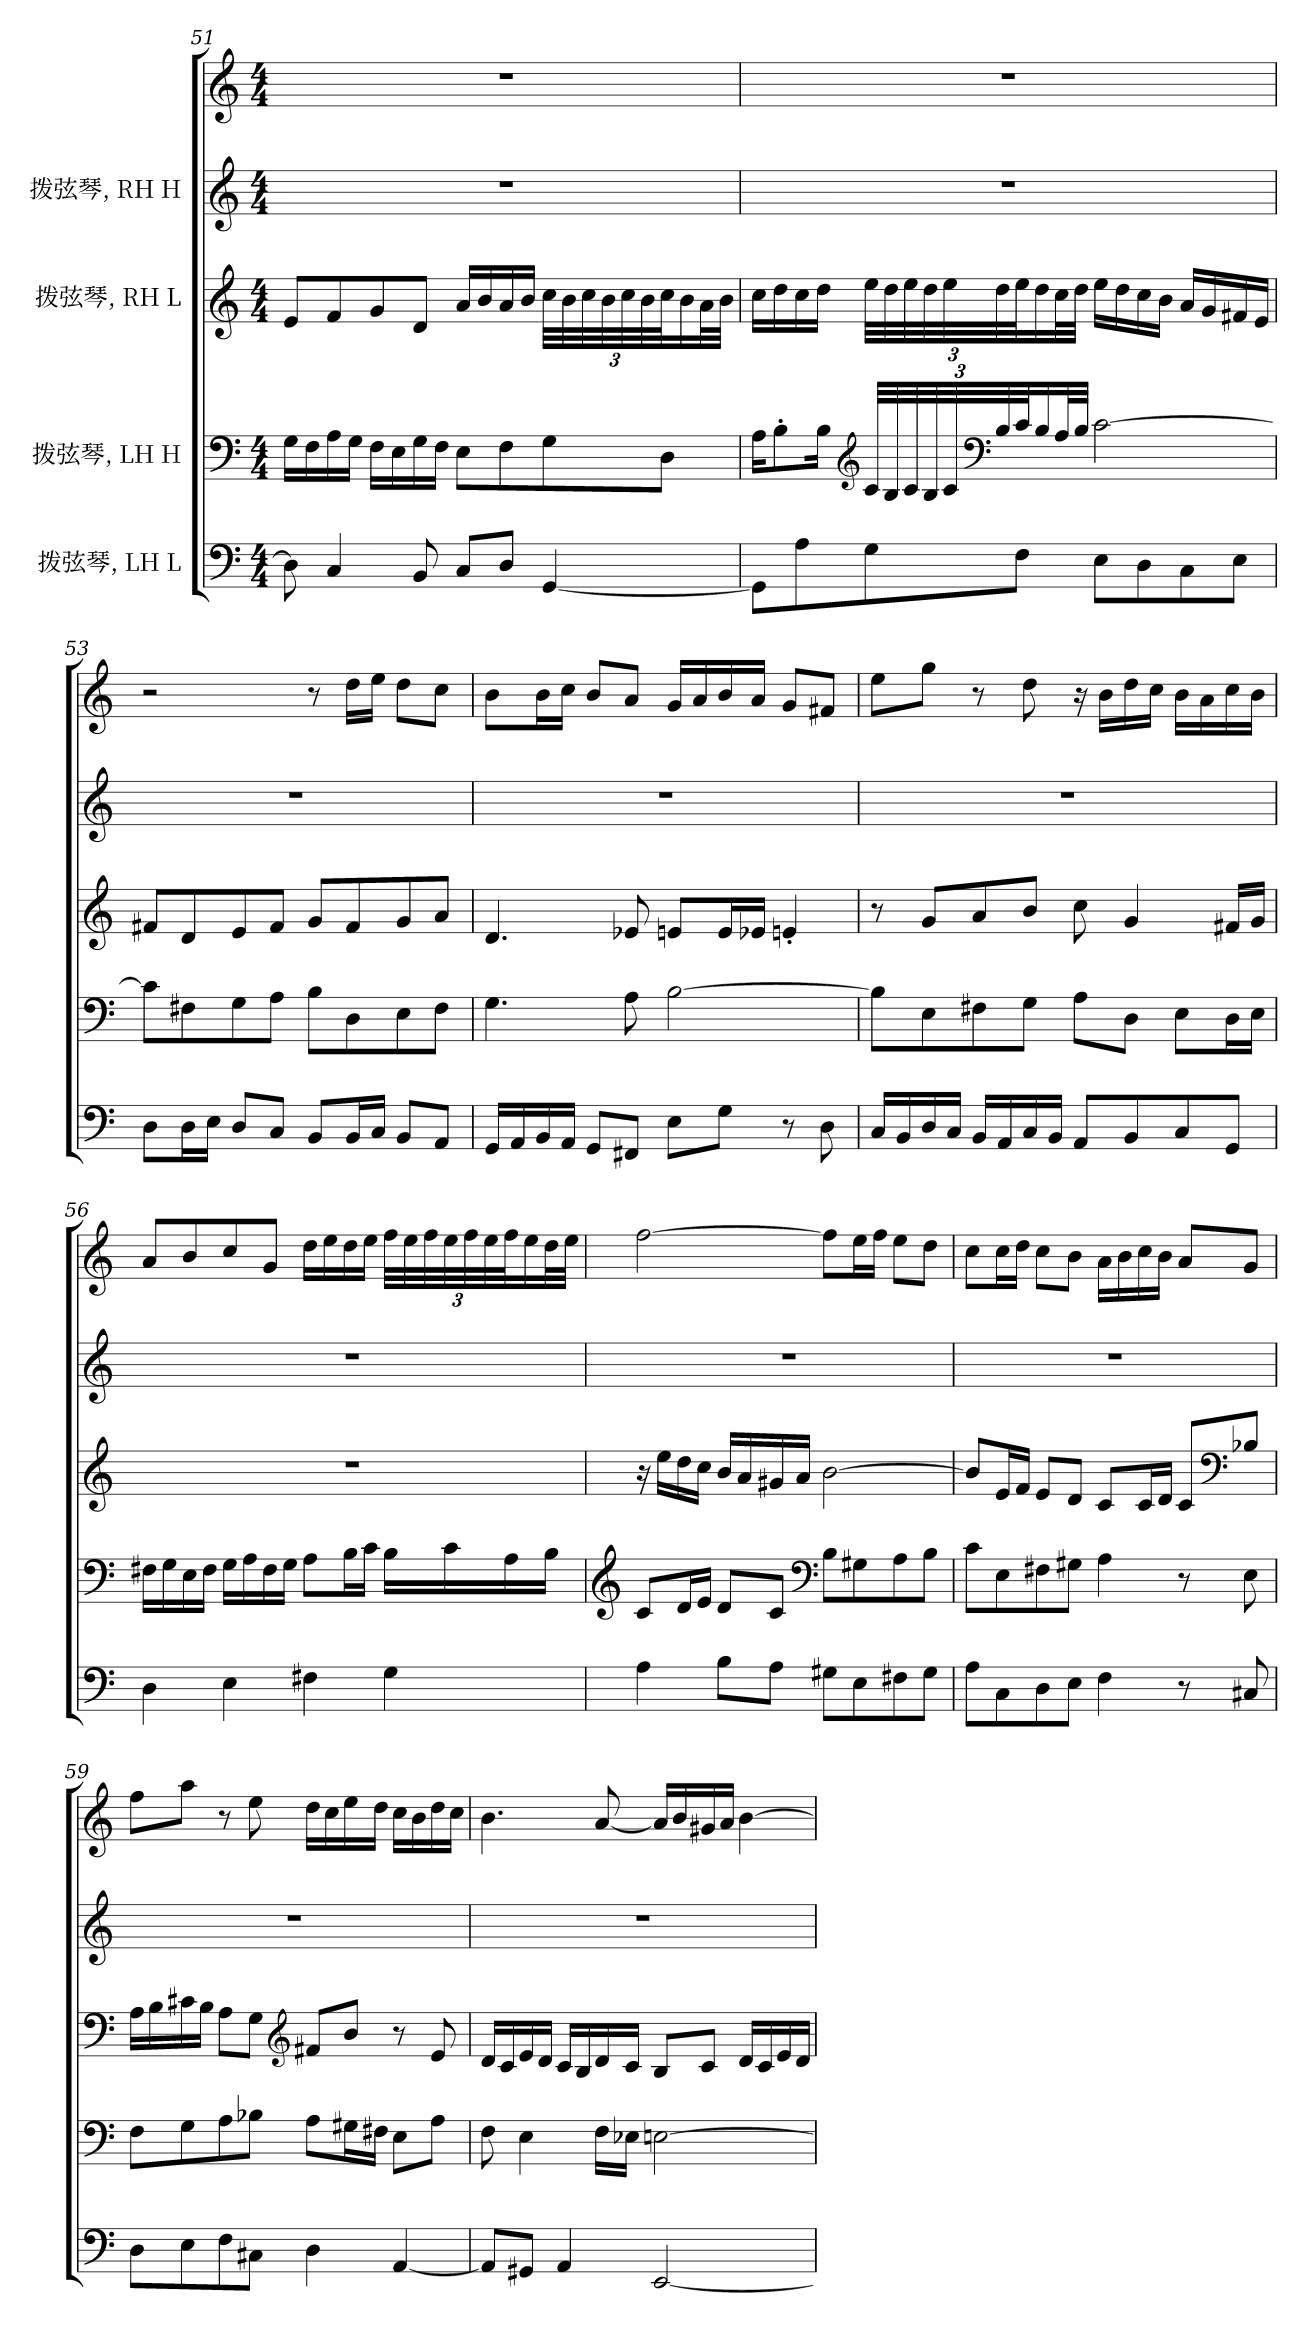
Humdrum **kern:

**kern	**kern	**kern	**kern	**kern
*part4	*part3	*part2	*part1	*part1
*staff5	*staff4	*staff3	*staff2	*staff1
*I"拨弦琴, LH L	*I"拨弦琴, LH H	*I"拨弦琴, RH L	*I"拨弦琴, RH H	*
*clefF4	*clefF4	*clefG2	*clefG2	*clefG2
*k[]	*k[]	*k[]	*k[]	*k[]
*M4/4	*M4/4	*M4/4	*M4/4	*M4/4
=51	=51	=51	=51	=51
8D\]	16G\LL	8e/L	1r	1r
.	16F\	.	.	.
4C/	16A\	8f/	.	.
.	16G\JJ	.	.	.
.	16F\LL	8g/	.	.
.	16E\	.	.	.
8BB/	16G\	8d/J	.	.
.	16F\JJ	.	.	.
8C/L	8E\L	16a/LL	.	.
.	.	16b/	.	.
8D/J	8F\	16a/	.	.
.	.	16b/JJ	.	.
*	*	*Xbrackettup	*	*
[4GG/	8G\	48cc\LLL	.	.
.	.	48b\	.	.
.	.	48cc\	.	.
.	.	48b\	.	.
.	.	48cc\	.	.
.	.	48b\	.	.
.	8D\J	48cc\J	.	.
.	.	24b\	.	.
.	.	32a\L	.	.
.	.	32b\JJJ	.	.
!!LO:LB:g=z
=52	=52	=52	=52	=52
8GG\L]	16A\KL	16cc\LL	1r	1r
.	8B'\	16dd\	.	.
8A\	.	16cc\	.	.
.	16B\Jk	16dd\JJ	.	.
*	*clefG2	*	*	*
*	*Xbrackettup	*	*	*
8G\	48c/LLL	48ee\LLL	.	.
.	48B/	48dd\	.	.
.	48c/	48ee\	.	.
.	48B/	48dd\	.	.
.	48c/	48ee\	.	.
*	*clefF4	*	*	*
.	48B/	48dd\	.	.
8F\J	48c/J	48ee\J	.	.
.	24B/	24dd\	.	.
.	32A/L	32cc\L	.	.
.	32B/JJJ	32dd\JJJ	.	.
8E\L	[2c\	16ee\LL	.	.
.	.	16dd\	.	.
8D\	.	16cc\	.	.
.	.	16b\JJ	.	.
8C\	.	16a/LL	.	.
.	.	16g/	.	.
8E\J	.	16f#X/	.	.
.	.	16e/JJ	.	.
=53	=53	=53	=53	=53
8D\L	8c\L]	8f#X/L	1r	2r
16D\L	8F#X\	8d/	.	.
16E\JJ	.	.	.	.
8D/L	8G\	8e/	.	.
8C/J	8A\J	8f#/J	.	.
8BB/L	8B\L	8g/L	.	8r
16BB/L	8D\	8f#/	.	16dd\LL
16C/JJ	.	.	.	16ee\JJ
8BB/L	8E\	8g/	.	8dd\L
8AA/J	8F#\J	8a/J	.	8cc\J
!!LO:PB:g=z
=54	=54	=54	=54	=54
16GG/LL	4.G\	4.d/	1r	8b\L
16AA/	.	.	.	.
16BB/	.	.	.	16b\L
16AA/JJ	.	.	.	16cc\JJ
8GG/L	.	.	.	8b/L
8FF#X/J	8A\	8e-X/	.	8a/J
8E\L	[2B\	8en/L	.	16g/LL
.	.	.	.	16a/
8G\J	.	16e/L	.	16b/
.	.	16e-X/JJ	.	16a/JJ
8r	.	4en'/	.	8g/L
8D\	.	.	.	8f#X/J
=55	=55	=55	=55	=55
16C/LL	8B\L]	8r	1r	8ee\L
16BB/	.	.	.	.
16D/	8E\	8g/L	.	8gg\J
16C/JJ	.	.	.	.
16BB/LL	8F#X\	8a/	.	8r
16AA/	.	.	.	.
16C/	8G\J	8b/J	.	8dd\
16BB/JJ	.	.	.	.
8AA/L	8A\L	8cc\	.	16r
.	.	.	.	16b\LL
8BB/	8D\J	4g/	.	16dd\
.	.	.	.	16cc\JJ
8C/	8E\L	.	.	16b\LL
.	.	.	.	16a\
8GG/J	16D\L	16f#X/LL	.	16cc\
.	16E\JJ	16g/JJ	.	16b\JJ
!!LO:LB:g=z
=56	=56	=56	=56	=56
4D\	16F#X\LL	1r	1r	8a/L
.	16G\	.	.	.
.	16E\	.	.	8b/
.	16F#\JJ	.	.	.
4E\	16G\LL	.	.	8cc/
.	16A\	.	.	.
.	16F#\	.	.	8g/J
.	16G\JJ	.	.	.
4F#X\	8A\L	.	.	16dd\LL
.	.	.	.	16ee\
.	16B\L	.	.	16dd\
.	16c\JJ	.	.	16ee\JJ
*	*	*	*	*Xbrackettup
4G\	16B\LL	.	.	48ff\LLL
.	.	.	.	48ee\
.	.	.	.	48ff\
.	16c\	.	.	48ee\
.	.	.	.	48ff\
.	.	.	.	48ee\
.	16A\	.	.	48ff\J
.	.	.	.	24ee\
.	16B\JJ	.	.	32dd\L
.	.	.	.	32ee\JJJ
=57	=57	=57	=57	=57
*	*clefG2	*	*	*
4A\	8c/L	16r	1r	[2ff\
.	.	16ee\LL	.	.
.	16d/L	16dd\	.	.
.	16e/JJ	16cc\JJ	.	.
8B\L	8d/L	16b/LL	.	.
.	.	16a/	.	.
8A\J	8c/J	16g#X/	.	.
.	.	16a/JJ	.	.
*	*clefF4	*	*	*
8G#X\L	8B\L	[2b\	.	8ff\L]
8E\	8G#X\	.	.	16ee\L
.	.	.	.	16ff\JJ
8F#X\	8A\	.	.	8ee\L
8G#\J	8B\J	.	.	8dd\J
!!LO:PB:g=z
=58	=58	=58	=58	=58
8A\L	8c\L	8b/L]	1r	8cc\L
8C\	8E\	16e/L	.	16cc\L
.	.	16f/JJ	.	16dd\JJ
8D\	8F#X\	8e/L	.	8cc\L
8E\J	8G#X\J	8d/J	.	8b\J
4F\	4A\	8c/L	.	16a\LL
.	.	.	.	16b\
.	.	16c/L	.	16cc\
.	.	16d/JJ	.	16b\JJ
8r	8r	8c/L	.	8a/L
*	*	*clefF4	*	*
8C#X/	8E\	8B-X/J	.	8g/J
=59	=59	=59	=59	=59
8D\L	8F\L	16A\LL	1r	8ff\L
.	.	16B\	.	.
8E\	8G\	16c#X\	.	8aa\J
.	.	16B\JJ	.	.
8F\	8A\	8A\L	.	8r
8C#X\J	8B-X\J	8G\J	.	8ee\
*	*	*clefG2	*	*
4D\	8A\L	8f#X/L	.	16dd\LL
.	.	.	.	16cc\
.	16G#X\L	8b/J	.	16ee\
.	16F#X\JJ	.	.	16dd\JJ
[4AA/	8E\L	8r	.	16cc\LL
.	.	.	.	16b\
.	8A\J	8e/	.	16dd\
.	.	.	.	16cc\JJ
!!LO:LB:g=z
=60	=60	=60	=60	=60
8AA/L]	8F\	16d/LL	1r	4.b\
.	.	16c/	.	.
8GG#X/J	4E\	16e/	.	.
.	.	16d/JJ	.	.
4AA/	.	16c/LL	.	.
.	.	16B/	.	.
.	16F\LL	16d/	.	[8a/
.	16E-X\JJ	16c/JJ	.	.
[2EE/	[2En\	8B/L	.	16a/LL]
.	.	.	.	16b/
.	.	8c/J	.	16g#X/
.	.	.	.	16a/JJ
.	.	16d/LL	.	[4b\
.	.	16c/	.	.
.	.	16e/	.	.
.	.	16d/JJ	.	.
=	=	=	=	=
*-	*-	*-	*-	*-
